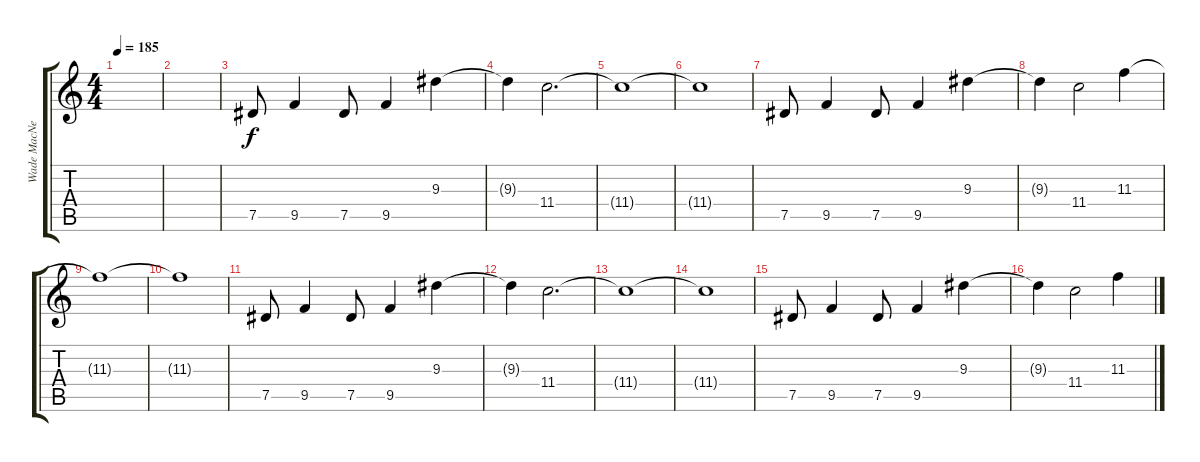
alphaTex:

\track ("Wade MacNeil" "Wade MacNe") {instrument overdrivenguitar}
\staff {score tabs}
\tuning (Eb4 Bb3 Gb3 Db3 Ab2 Eb2) {hide}
\ts (4 4)
\tempo 185
\clef g2
\ks c
|
|
7.5.8 9.5.4 7.5.8 9.5.4 9.3.4 |
9.3{t}.4 11.4.2{d} |
11.4{t}.1 |
11.4{t}.1 |
7.5.8 9.5.4 7.5.8 9.5.4 9.3.4 |
9.3{t}.4 11.4.2 11.3.4 |
11.3{t}.1 |
11.3{t}.1 |
7.5.8 9.5.4 7.5.8 9.5.4 9.3.4 |
9.3{t}.4 11.4.2{d} |
11.4{t}.1 |
11.4{t}.1 |
7.5.8 9.5.4 7.5.8 9.5.4 9.3.4 |
9.3{t}.4 11.4.2 11.3.4
